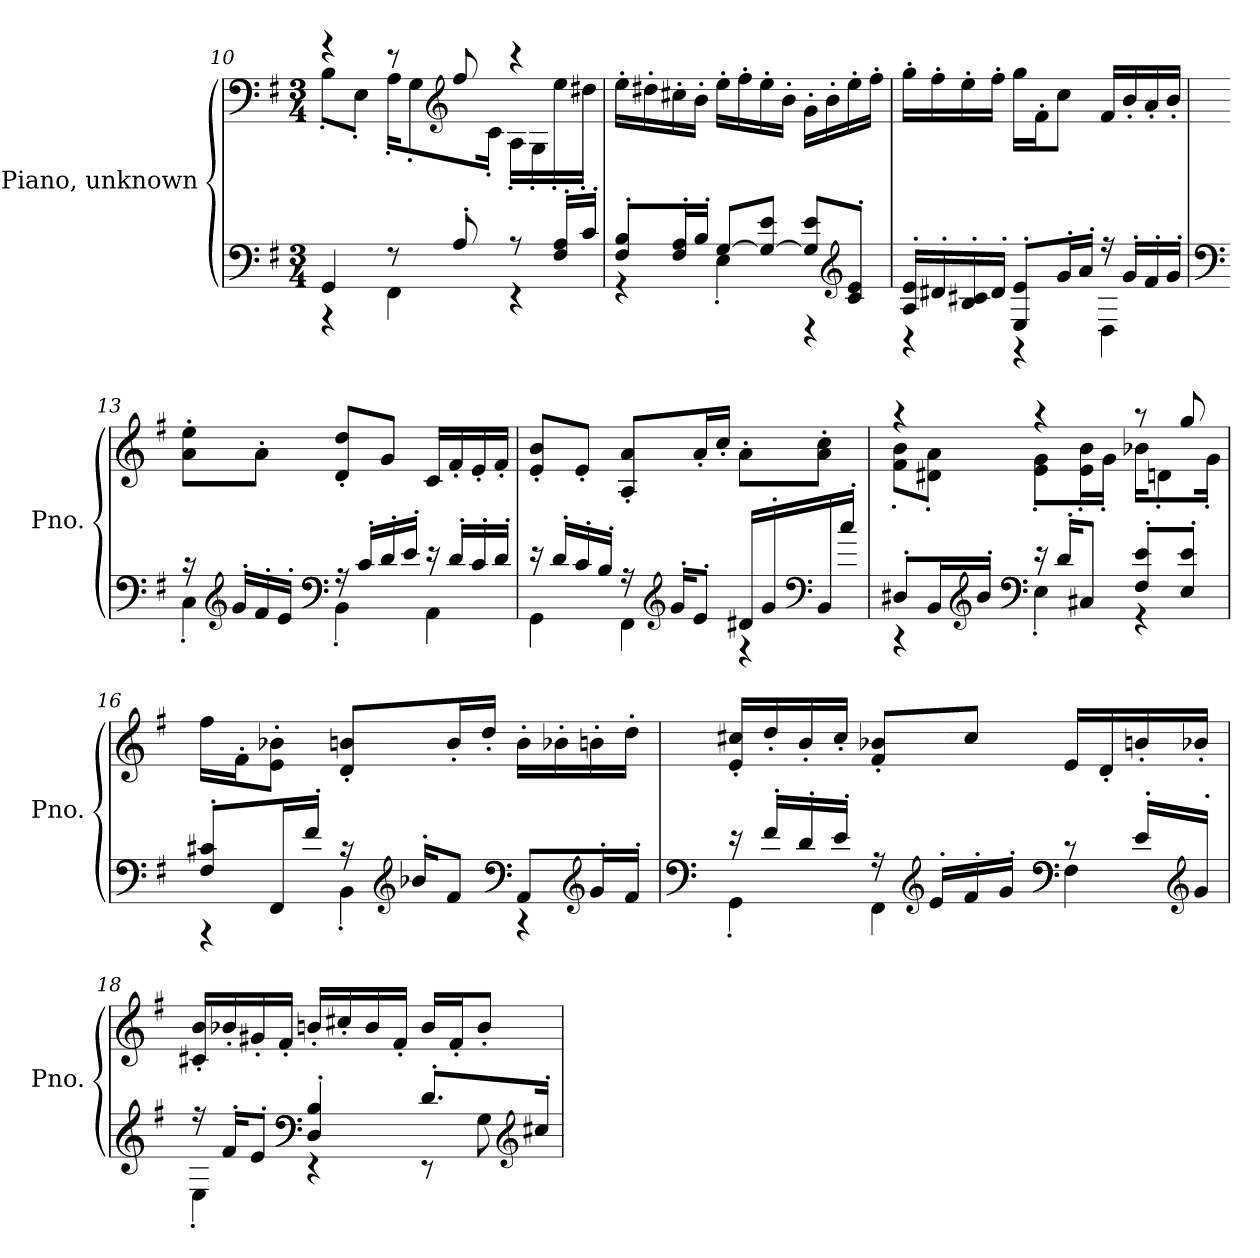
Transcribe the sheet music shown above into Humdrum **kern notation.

**kern	**kern
*part1	*part1
*staff2	*staff1
*I"Piano, unknown	*
*I'Pno.	*
*clefF4	*clefF4
*k[f#]	*k[f#]
*M3/4	*M3/4
=10	=10
*^	*^
4GG/	4r	4r	8B'\L
.	.	.	8E'\J
8r	4FF#\	8r	16A'\KL
.	.	.	8G'\
*	*	*clefG2	*
8A'/	.	8ff#/	.
.	.	.	16c'\Jk
8r	4r	4r	16A'\LL
.	.	.	16G'\
16F#/' 16A/'LL	.	.	16ee'\
16c'/JJ	.	.	16dd#X'\JJ
*	*	*v	*v
!!LO:LB:g=z
=11	=11	=11
8F#/' 8B/'L	4r	16ee'\LL
.	.	16dd#X'\
16F#/' 16A/'L	.	16cc#X'\
16B'/JJ	.	16b'\JJ
[8G/L	4E'\	16ee'\LL
.	.	16ff#'\
8G/_ 8e/J	.	16ee'\
.	.	16b'\JJ
8G/] 8e/L	4r	16g'\LL
.	.	16b'\
*clefG2	*	*
8c/' 8e/'J	.	16ee'\
.	.	16ff#'\JJ
=12	=12	=12
16A/' 16e/'LL	4r	16gg'\LL
16d#X'/	.	16ff#'\
16B/' 16c#X/'	.	16ee'\
16d#'/JJ	.	16ff#'\JJ
8E/' 8e/'L	4r	16gg\LL
.	.	16f#'\J
16g'/L	.	8cc\J
16a'/JJ	.	.
16r	4D\	16f#/LL
16g'/LL	.	16b'/
16f#'/	.	16a'/
16g'/JJ	.	16b'/JJ
!!LO:LB:g=z
=13	=13	=13
*clefF4	*	*
16r	4C'\	8a\' 8ee\'L
*clefG2	*	*
16g'/LL	.	.
16f#'/	.	8a'\J
16e'/JJ	.	.
*clefF4	*	*
16r	4BB'\	8d/' 8dd/'L
16c'/LL	.	.
16d'/	.	8g/J
16e'/JJ	.	.
16r	4AA\	16c/LL
16d'/LL	.	16f#'/
16c'/	.	16e'/
16d'/JJ	.	16f#'/JJ
=14	=14	=14
16r	4GG\	8e/' 8b/'L
16d'/LL	.	.
16c'/	.	8e'/J
16B'/JJ	.	.
16r	4FF#\	8A/' 8a/'L
*clefG2	*	*
16g'/KL	.	.
8e'/J	.	16a'/L
.	.	16cc'/JJ
16d#X/LL	4r	8a'\L
16g'/	.	.
*clefF4	*	*
16BB/	.	8a\' 8cc\'J
16cc'/JJ	.	.
!!LO:PB:g=z
=15	=15	=15
*	*	*^
8D#X'/L	4r	4r	8f#\' 8b\'L
16BB/L	.	.	8d#X\' 8a\'J
*clefG2	*	*	*
16b'/JJ	.	.	.
*clefF4	*	*	*
16r	4E'\	4r	8e\' 8g\'L
16d'/KL	.	.	.
8C#X/J	.	.	16e\' 16b\'L
.	.	.	16g'\JJ
8F#/' 8e/'L	4r	8r	16b-X\KL
.	.	.	8dn'\
8E/' 8e/'J	.	8gg/	.
.	.	.	16g'\Jk
*	*	*v	*v
=16	=16	=16
8F#/' 8c#X/'L	4r	16ff#\LL
.	.	16f#'\J
16FF#/L	.	8e\' 8b-X\'J
16f#'/JJ	.	.
16r	4BB'\	8d/' 8bn/'L
*clefG2	*	*
16b-X'/KL	.	.
8f#/J	.	16b'/L
.	.	16dd'/JJ
*clefF4	*	*
8AA/L	4r	16b'\LL
.	.	16b-X'\
*clefG2	*	*
16g'/L	.	16bn'\
16f#'/JJ	.	16dd'\JJ
!!LO:LB:g=z
=17	=17	=17
*clefF4	*	*
16r	4GG'\	16e/' 16cc#X/'LL
16f#'/LL	.	16dd'/
16d'/	.	16b'/
16e'/JJ	.	16cc#'/JJ
16r	4FF#\	8f#/' 8b-X/'L
*clefG2	*	*
16e'/LL	.	.
16f#'/	.	8cc#/J
16g'/JJ	.	.
*clefF4	*	*
8r	4F#\	16e/LL
.	.	16d'/
16e'/LL	.	16bn'/
*clefG2	*	*
16g'/JJ	.	16b-X'/JJ
=18	=18	=18
16r	4E'\	16c#X/' 16b/'LL
16f#'/KL	.	16b-X'/
8e'/J	.	16g#X'/
.	.	16f#'/JJ
*clefF4	*	*
4D/' 4B/'	4r	16bn'/LL
.	.	16cc#X'/
.	.	16b/
.	.	16f#'/JJ
8.d'/L	8r	16b/LL
.	.	16f#'/J
.	8G\	8b'/J
*clefG2	*	*
16cc#X'/Jk	.	.
*v	*v	*
=	=
*-	*-
